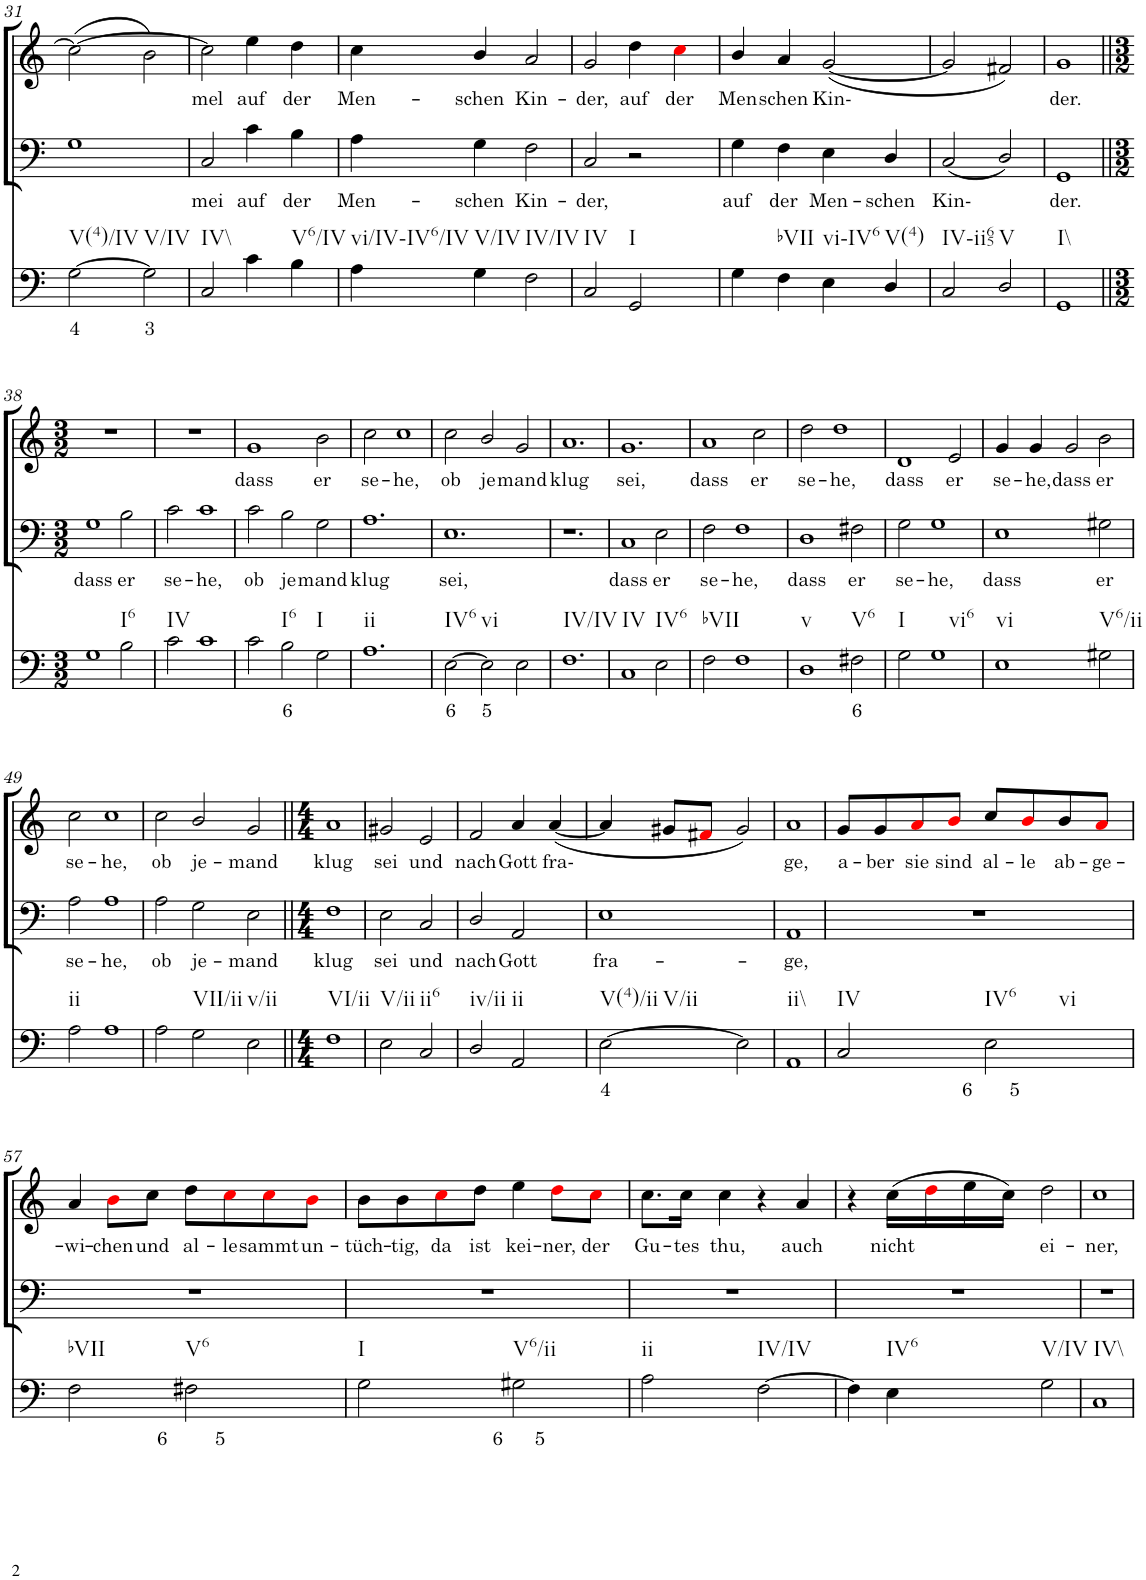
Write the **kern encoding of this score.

**kern	**text	**kern	**text	**kern	**text
*part3	*part3	*part2	*part2	*part1	*part1
*staff3	*staff3	*staff2	*staff2	*staff1	*staff1
*I"Continuo	*	*I"Bass	*	*I"Soprano	*
!!LO:PB:g=z
*clefF4	*	*clefF4	*	*clefG2	*
*k[]	*	*k[]	*	*k[]	*
*M4/4	*	*M4/4	*	*M4/4	*
=31	=31	=31	=31	=31	=31
!LO:TX:b:t=V(4)/IV	!	!	!	!	!
!	!LO:LY:b	!	!	!	!
[2G\	4	1G	.	(2cc\_	.
!LO:TX:b:t=V/IV	!	!	!	!	!
!	!LO:LY:b	!	!	!	!
2G\]	3	.	.	2b\)	.
=32	=32	=32	=32	=32	=32
!LO:TX:b:t=IV\\	!	!	!	!	!
!	!	!	!LO:LY:b	!	!LO:LY:b
2C/	.	2C/	mei	2cc\]	mel
!	!	!	!LO:LY:b	!	!LO:LY:b
4c\	.	4c\	auf	4ee\	auf
!LO:TX:b:t=V6/IV	!	!	!	!	!
!	!	!	!LO:LY:b	!	!LO:LY:b
4B\	.	4B\	der	4dd\	der
=33	=33	=33	=33	=33	=33
!LO:TX:b:t=vi/IV-IV6/IV	!	!	!	!	!
!	!	!	!LO:LY:b	!	!LO:LY:b
4A\	.	4A\	Men-	4cc\	Men-
!LO:TX:b:t=V/IV	!	!	!	!	!
!	!	!	!LO:LY:b	!	!LO:LY:b
4G\	.	4G\	schen	4b/	schen
!LO:TX:b:t=IV/IV	!	!	!	!	!
!	!	!	!LO:LY:b	!	!LO:LY:b
2F\	.	2F\	Kin-	2a/	Kin-
=34	=34	=34	=34	=34	=34
!LO:TX:b:t=IV	!	!	!	!	!
!	!	!	!LO:LY:b	!	!LO:LY:b
2C/	.	2C/	der,	2g/	der,
!LO:TX:b:t=I	!	!	!	!	!
!	!	!	!	!	!LO:LY:b
2GG/	.	2r	.	4dd\	auf
!	!	!	!	!	!LO:LY:b
.	.	.	.	4cci\	der
=35	=35	=35	=35	=35	=35
!	!	!	!LO:LY:b	!	!LO:LY:b
4G\	.	4G\	auf	4b/	Men-
!LO:TX:b:t=bVII	!	!	!	!	!
!	!	!	!LO:LY:b	!	!LO:LY:b
4F\	.	4F\	der	4a/	schen
!LO:TX:b:t=vi-IV6	!	!	!	!	!
!	!	!	!LO:LY:b	!	!LO:LY:b
4E\	.	4E\	Men-	([2g/	Kin-
!LO:TX:b:t=V(4)	!	!	!	!	!
!	!	!	!LO:LY:b	!	!
4D/	.	4D/	schen	.	.
=36	=36	=36	=36	=36	=36
!LO:TX:b:t=IV-ii65	!	!	!	!	!
!	!	!	!LO:LY:b	!	!
2C/	.	(2C/	Kin-	2g/]	.
!LO:TX:b:t=V	!	!	!	!	!
2D/	.	2D/)	.	2f#X/)	.
=37	=37	=37	=37	=37	=37
!LO:TX:b:t=I\\	!	!	!	!	!
!	!	!	!LO:LY:b	!	!LO:LY:b
1GG	.	1GG	der.	1g	der.
!!LO:LB:g=z
=38||	=38||	=38||	=38||	=38||	=38||
*M3/2	*	*M3/2	*	*M3/2	*
!	!	!	!LO:LY:b	!	!
1G	.	1G	dass	1.r	.
!LO:TX:b:t=I6	!	!	!	!	!
!	!	!	!LO:LY:b	!	!
2B\	.	2B\	er	.	.
=39	=39	=39	=39	=39	=39
!LO:TX:b:t=IV	!	!	!	!	!
!	!	!	!LO:LY:b	!	!
2c\	.	2c\	se-	1.r	.
!	!	!	!LO:LY:b	!	!
1c	.	1c	he,	.	.
=40	=40	=40	=40	=40	=40
!	!	!	!LO:LY:b	!	!LO:LY:b
2c\	.	2c\	ob	1g	dass
!LO:TX:b:t=I6	!	!	!	!	!
!	!LO:LY:b	!	!LO:LY:b	!	!
2B\	6	2B\	je-	.	.
!LO:TX:b:t=I	!	!	!	!	!
!	!	!	!LO:LY:b	!	!LO:LY:b
2G\	.	2G\	mand	2b\	er
=41	=41	=41	=41	=41	=41
!LO:TX:b:t=ii	!	!	!	!	!
!	!	!	!LO:LY:b	!	!LO:LY:b
1.A	.	1.A	klug	2cc\	se-
!	!	!	!	!	!LO:LY:b
.	.	.	.	1cc	he,
=42	=42	=42	=42	=42	=42
!LO:TX:b:t=IV6	!	!	!	!	!
!	!LO:LY:b	!	!LO:LY:b	!	!LO:LY:b
[2E\	6	1.E	sei,	2cc\	ob
!LO:TX:b:t=vi	!	!	!	!	!
!	!LO:LY:b	!	!	!	!LO:LY:b
2E\]	5	.	.	2b/	je-
!	!	!	!	!	!LO:LY:b
2E\	.	.	.	2g/	mand
=43	=43	=43	=43	=43	=43
!LO:TX:b:t=IV/IV	!	!	!	!	!
!	!	!	!	!	!LO:LY:b
1.F	.	1.r	.	1.a	klug
=44	=44	=44	=44	=44	=44
!LO:TX:b:t=IV	!	!	!	!	!
!	!	!	!LO:LY:b	!	!LO:LY:b
1C	.	1C	dass	1.g	sei,
!LO:TX:b:t=IV6	!	!	!	!	!
!	!	!	!LO:LY:b	!	!
2E\	.	2E\	er	.	.
=45	=45	=45	=45	=45	=45
!LO:TX:b:t=bVII	!	!	!	!	!
!	!	!	!LO:LY:b	!	!LO:LY:b
2F\	.	2F\	se-	1a	dass
!	!	!	!LO:LY:b	!	!
1F	.	1F	he,	.	.
!	!	!	!	!	!LO:LY:b
.	.	.	.	2cc\	er
=46	=46	=46	=46	=46	=46
!LO:TX:b:t=v	!	!	!	!	!
!	!	!	!LO:LY:b	!	!LO:LY:b
1D	.	1D	dass	2dd\	se-
!	!	!	!	!	!LO:LY:b
.	.	.	.	1dd	he,
!LO:TX:b:t=V6	!	!	!	!	!
!	!LO:LY:b	!	!LO:LY:b	!	!
2F#X\	6	2F#X\	er	.	.
=47	=47	=47	=47	=47	=47
!LO:TX:b:t=I	!	!	!	!	!
!	!	!	!LO:LY:b	!	!LO:LY:b
2G\	.	2G\	se-	1d	dass
!LO:TX:b:t=vi6	!	!	!	!	!
!	!	!	!LO:LY:b	!	!
1G	.	1G	he,	.	.
!	!	!	!	!	!LO:LY:b
.	.	.	.	2e/	er
=48	=48	=48	=48	=48	=48
!LO:TX:b:t=vi	!	!	!	!	!
!	!	!	!LO:LY:b	!	!LO:LY:b
1E	.	1E	dass	4g/	se-
!	!	!	!	!	!LO:LY:b
.	.	.	.	4g/	he,
!	!	!	!	!	!LO:LY:b
.	.	.	.	2g/	dass
!LO:TX:b:t=V6/ii	!	!	!	!	!
!	!	!	!LO:LY:b	!	!LO:LY:b
2G#X\	.	2G#X\	er	2b\	er
!!LO:LB:g=z
=49	=49	=49	=49	=49	=49
!LO:TX:b:t=ii	!	!	!	!	!
!	!	!	!LO:LY:b	!	!LO:LY:b
2A\	.	2A\	se-	2cc\	se-
!	!	!	!LO:LY:b	!	!LO:LY:b
1A	.	1A	he,	1cc	he,
=50	=50	=50	=50	=50	=50
!	!	!	!LO:LY:b	!	!LO:LY:b
2A\	.	2A\	ob	2cc\	ob
!LO:TX:b:t=VII/ii	!	!	!	!	!
!	!	!	!LO:LY:b	!	!LO:LY:b
2G\	.	2G\	je-	2b/	je-
!LO:TX:b:t=v/ii	!	!	!	!	!
!	!	!	!LO:LY:b	!	!LO:LY:b
2E\	.	2E\	mand	2g/	mand
=51||	=51||	=51||	=51||	=51||	=51||
*M4/4	*	*M4/4	*	*M4/4	*
!LO:TX:b:t=VI/ii	!	!	!	!	!
!	!	!	!LO:LY:b	!	!LO:LY:b
1F	.	1F	klug	1a	klug
=52	=52	=52	=52	=52	=52
!LO:TX:b:t=V/ii	!	!	!	!	!
!	!	!	!LO:LY:b	!	!LO:LY:b
2E\	.	2E\	sei	2g#X/	sei
!LO:TX:b:t=ii6	!	!	!	!	!
!	!	!	!LO:LY:b	!	!LO:LY:b
2C/	.	2C/	und	2e/	und
=53	=53	=53	=53	=53	=53
!LO:TX:b:t=iv/ii	!	!	!	!	!
!	!	!	!LO:LY:b	!	!LO:LY:b
2D/	.	2D/	nach	2f/	nach
!LO:TX:b:t=ii	!	!	!	!	!
!	!	!	!LO:LY:b	!	!LO:LY:b
2AA/	.	2AA/	Gott	4a/	Gott
!	!	!	!	!	!LO:LY:b
.	.	.	.	([4a/	fra-
=54	=54	=54	=54	=54	=54
!LO:TX:b:t=V(4)/ii	!	!	!	!	!
!LO:TX:b:t=V/ii	!	!	!	!	!
!	!LO:LY:b	!	!LO:LY:b	!	!
[2E\	4	1E	fra-	4a/]	.
.	.	.	.	8g#X/L	.
.	.	.	.	8f#Xi/J	.
2E\]	.	.	.	2g#/)	.
=55	=55	=55	=55	=55	=55
!LO:TX:b:t=ii\\	!	!	!	!	!
!	!	!	!LO:LY:b	!	!LO:LY:b
1AA	.	1AA	ge,	1a	ge,
=56	=56	=56	=56	=56	=56
!LO:TX:b:t=IV	!	!	!	!	!
!	!	!	!	!	!LO:LY:b
2C/	.	1r	.	8g/L	a-
!	!	!	!	!	!LO:LY:b
.	.	.	.	8g/	ber
!	!	!	!	!	!LO:LY:b
.	.	.	.	8ai/	sie
!	!	!	!	!	!LO:LY:b
.	.	.	.	8bi/J	sind
!LO:TX:b:t=IV6	!	!	!	!	!
!LO:TX:b:t=vi	!	!	!	!	!
!	!LO:LY:b	!	!	!	!LO:LY:b
2E\	6 5	.	.	8cc/L	al-
!	!	!	!	!	!LO:LY:b
.	.	.	.	8bi/	le
!	!	!	!	!	!LO:LY:b
.	.	.	.	8b/	ab-
!	!	!	!	!	!LO:LY:b
.	.	.	.	8ai/J	ge-
!!LO:LB:g=z
=57	=57	=57	=57	=57	=57
!LO:TX:b:t=bVII	!	!	!	!	!
!	!	!	!	!	!LO:LY:b
2F\	.	1r	.	4a/	wi-
!	!	!	!	!	!LO:LY:b
.	.	.	.	8bi\L	chen
!	!	!	!	!	!LO:LY:b
.	.	.	.	8cc\J	und
!LO:TX:b:t=V6	!	!	!	!	!
!	!LO:LY:b	!	!	!	!LO:LY:b
2F#X\	6 5	.	.	8dd\L	al-
!	!	!	!	!	!LO:LY:b
.	.	.	.	8cci\	le-
!	!	!	!	!	!LO:LY:b
.	.	.	.	8cci\	sammt
!	!	!	!	!	!LO:LY:b
.	.	.	.	8bi\J	un-
=58	=58	=58	=58	=58	=58
!LO:TX:b:t=I	!	!	!	!	!
!	!	!	!	!	!LO:LY:b
2G\	.	1r	.	8b\L	tüch-
!	!	!	!	!	!LO:LY:b
.	.	.	.	8b\	tig,
!	!	!	!	!	!LO:LY:b
.	.	.	.	8cci\	da
!	!	!	!	!	!LO:LY:b
.	.	.	.	8dd\J	ist
!LO:TX:b:t=V6/ii	!	!	!	!	!
!	!LO:LY:b	!	!	!	!LO:LY:b
2G#X\	6 5	.	.	4ee\	kei-
!	!	!	!	!	!LO:LY:b
.	.	.	.	8ddi\L	ner,
!	!	!	!	!	!LO:LY:b
.	.	.	.	8cci\J	der
=59	=59	=59	=59	=59	=59
!LO:TX:b:t=ii	!	!	!	!	!
!	!	!	!	!	!LO:LY:b
2A\	.	1r	.	8.cc\L	Gu-
!	!	!	!	!	!LO:LY:b
.	.	.	.	16cc\Jk	tes
!	!	!	!	!	!LO:LY:b
.	.	.	.	4cc\	thu,
!LO:TX:b:t=IV/IV	!	!	!	!	!
[2F\	.	.	.	4r	.
!	!	!	!	!	!LO:LY:b
.	.	.	.	4a/	auch
=60	=60	=60	=60	=60	=60
4F\]	.	1r	.	4r	.
!LO:TX:b:t=IV6	!	!	!	!	!
!	!	!	!	!	!LO:LY:b
4E\	.	.	.	(16cc\LL	nicht
.	.	.	.	16ddi\	.
.	.	.	.	16ee\	.
.	.	.	.	16cc\JJ)	.
!LO:TX:b:t=V/IV	!	!	!	!	!
!	!	!	!	!	!LO:LY:b
2G\	.	.	.	2dd\	ei-
=61	=61	=61	=61	=61	=61
!LO:TX:b:t=IV\\	!	!	!	!	!
!	!	!	!	!	!LO:LY:b
1C	.	1r	.	1cc	ner,
=	=	=	=	=	=
*-	*-	*-	*-	*-	*-
